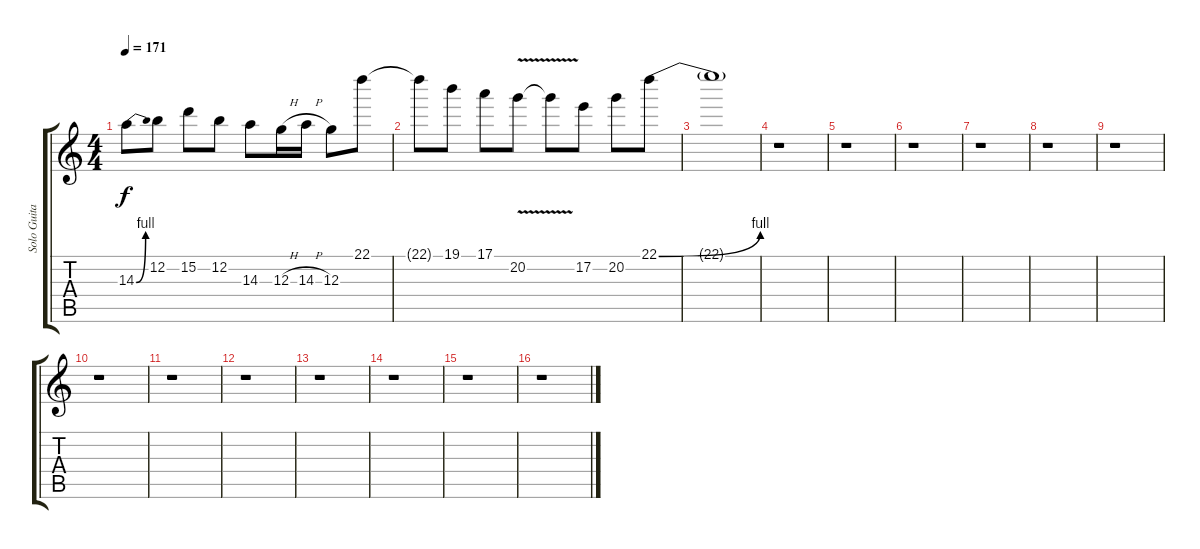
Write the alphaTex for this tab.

\track ("Solo Guitar" "Solo Guita") {instrument overdrivenguitar}
\staff {score tabs}
\tuning (E4 B3 G3 D3 A2 E2) {hide}
\ts (4 4)
\tempo 171
\clef g2
\ks c
14.3{be (bend 0 0 60 4)}.8{dy f} 12.2.8 15.2.8 12.2.8 14.3.8 12.3{h}.16 14.3{h}.16 12.3.8 22.1.8 |
22.1{t}.8 19.1.8 17.1.8 20.2{v}.8 20.2{t}.8 17.2.8 20.2.8 22.1{be (bend 0 0 60 4)}.8 |
22.1{t}.1 |
r.1 |
r.1 |
r.1 |
r.1 |
r.1 |
r.1 |
r.1 |
r.1 |
r.1 |
r.1 |
r.1 |
r.1 |
r.1
